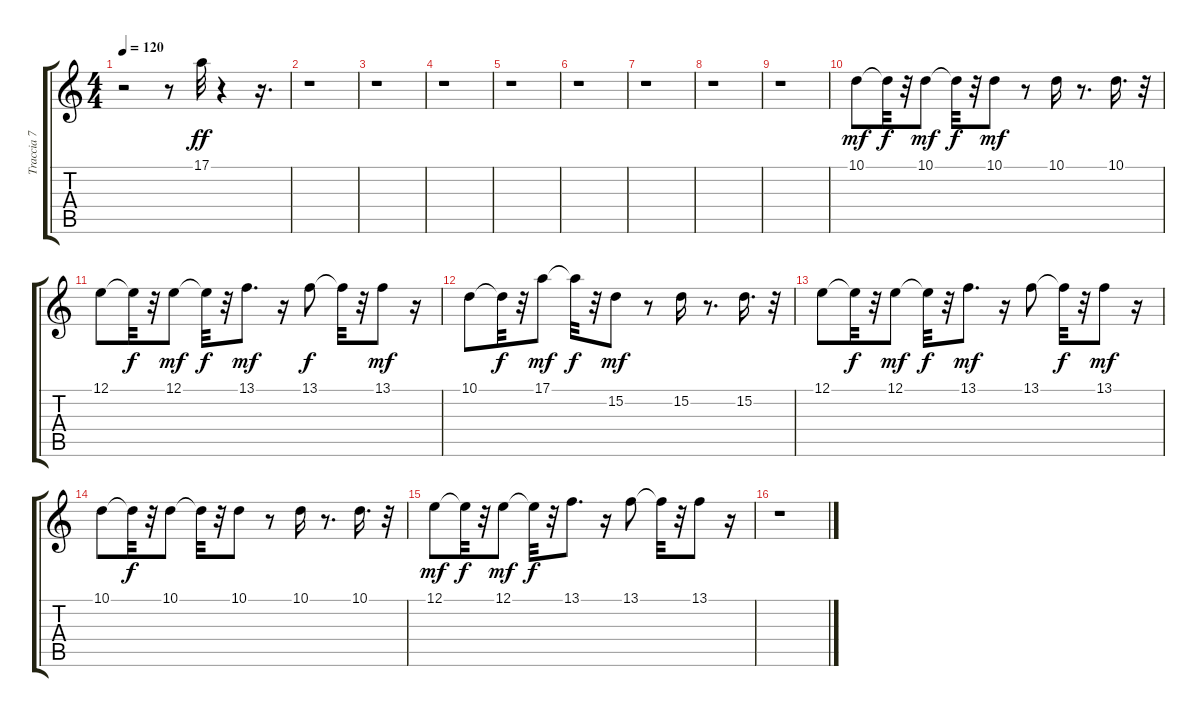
\track ("Traccia 7" "Traccia 7") {instrument fx7echoes}
\staff {score tabs}
\tuning (E4 B3 G3 D3 A2 E2) {hide}
\ts (4 4)
\tempo 120
\clef g2
\ks c
r.2{dy ff} r.8 17.1.32 r.4 r.16{d} |
r.1 |
r.1 |
r.1 |
r.1 |
r.1 |
r.1 |
r.1 |
r.1 |
10.1.8{dy mf} 10.1{t}.32{dy f} r.32 10.1.8{dy mf} 10.1{t}.32{dy f} r.32 10.1.8{dy mf} r.8 10.1.16 r.8{d} 10.1.16{d} r.32 |
12.1.8 12.1{t}.32{dy f} r.32 12.1.8{dy mf} 12.1{t}.32{dy f} r.32 13.1.8{d dy mf} r.16 13.1.8{dy f} 13.1{t}.32 r.32 13.1.8{dy mf} r.16 |
10.1.8 10.1{t}.32{dy f} r.32 17.1.8{dy mf} 17.1{t}.32{dy f} r.32 15.2.8{dy mf} r.8 15.2.16 r.8{d} 15.2.16{d} r.32 |
12.1.8 12.1{t}.32{dy f} r.32 12.1.8{dy mf} 12.1{t}.32{dy f} r.32 13.1.8{d dy mf} r.16 13.1.8 13.1{t}.32{dy f} r.32 13.1.8{dy mf} r.16 |
10.1.8 10.1{t}.32{dy f} r.32 10.1.8 10.1{t}.32 r.32 10.1.8 r.8 10.1.16 r.8{d} 10.1.16{d} r.32 |
12.1.8{dy mf} 12.1{t}.32{dy f} r.32 12.1.8{dy mf} 12.1{t}.32{dy f} r.32 13.1.8{d} r.16 13.1.8 13.1{t}.32 r.32 13.1.8 r.16 |
r.1
